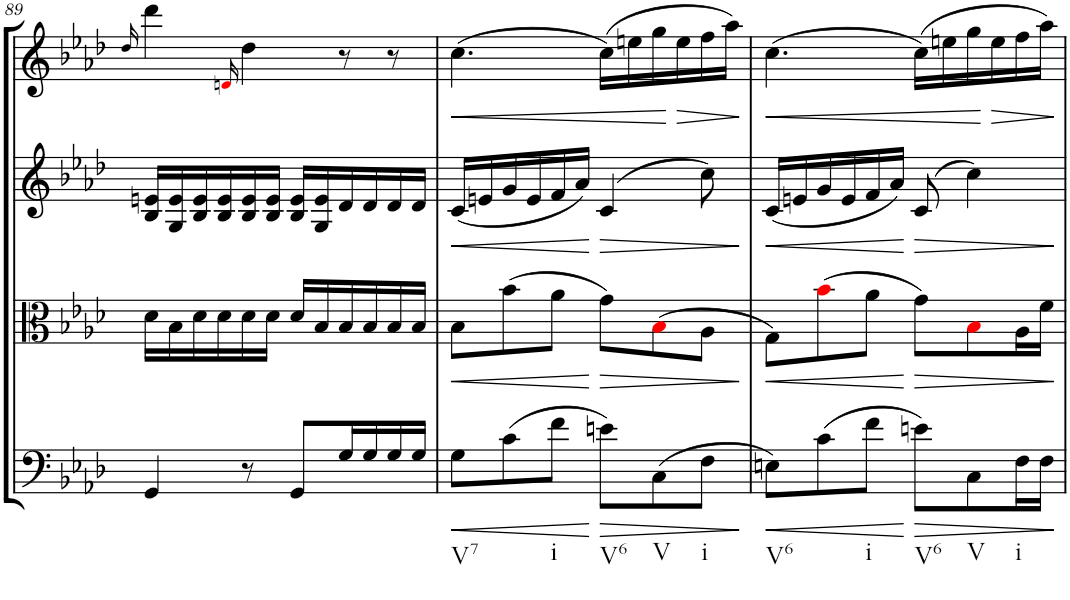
**kern	**dynam	**kern	**dynam	**kern	**dynam	**kern	**dynam
*part4	*part4	*part3	*part3	*part2	*part2	*part1	*part1
*staff4	*staff4	*staff3	*staff3	*staff2	*staff2	*staff1	*staff1
*I"Cello	*	*I"Viola	*	*I"2nd Violin	*	*I"1st Violin	*
*	*	*I'Vla	*	*I'Vln	*	*I'Vln	*
!!LO:PB:g=z
*clefF4	*	*clefC3	*	*clefG2	*	*clefG2	*
*k[b-e-a-d-]	*	*k[b-e-a-d-]	*	*k[b-e-a-d-]	*	*k[b-e-a-d-]	*
*M6/8	*	*M6/8	*	*M6/8	*	*M6/8	*
=89	=89	=89	=89	=89	=89	=89	=89
.	.	.	.	.	.	16qdd-/	.
4GG/	.	16d-\LL	.	16B-/ 16en/LL	.	4ddd-\	.
.	.	16B-\	.	16G/ 16e/	.	.	.
.	.	16d-\	.	16B-/ 16e/	.	.	.
.	.	16d-\	.	16B-/ 16e/	.	.	.
.	.	.	.	.	.	16qdni/	.
8r	.	16d-\	.	16B-/ 16e/	.	4dd-\	.
.	.	16d-\JJ	.	16B-/ 16e/JJ	.	.	.
8GG/L	.	16d-/LL	.	16B-/ 16e/LL	.	.	.
.	.	16B-/	.	16G/ 16e/	.	.	.
16G/L	.	16B-/	.	16d-/	.	8r	.
16G/	.	16B-/	.	16d-/	.	.	.
16G/	.	16B-/	.	16d-/	.	8r	.
16G/JJ	.	16B-/JJ	.	16d-/JJ	.	.	.
=90	=90	=90	=90	=90	=90	=90	=90
!LO:TX:b:t=V7	!	!	!	!	!	!	!
!	!LO:HP:b	!	!LO:HP:b	!	!LO:HP:b	!	!LO:HP:b
8G\L	<	8B-\L	<	(16c/LL	<	(4.cc\	<
.	.	.	.	16en/	.	.	.
(8c\	.	(8b-\	.	16g/	.	.	.
.	.	.	.	16e/	.	.	.
!LO:TX:b:t=i	!	!	!	!	!	!	!
8f\J	.	8a-\J	.	16f/	.	.	.
.	.	.	.	16a-/JJ)	.	.	.
!LO:TX:b:t=V6	!	!	!	!	!	!	!
!	!LO:HP:n=1:b	!	!LO:HP:n=1:b	!	!LO:HP:n=1:b	!	!
8en\L)	[ >	8g\L)	[ >	(4c/	[ >	(16cc\LL)	.
.	.	.	.	.	.	16een\	.
!LO:TX:b:t=V	!	!	!	!	!	!	!
(8C\	.	(8B-i\	.	.	.	16gg\	.
!	!	!	!	!	!	!	!LO:HP:n=1:b
.	.	.	.	.	.	16ee\	[ >
!LO:TX:b:t=i	!	!	!	!	!	!	!
8F\J	.	8A-\J	.	8cc\)	.	16ff\	.
.	.	.	.	.	.	16aa-\JJ)	.
.	]	.	]	.	]	.	]
=91	=91	=91	=91	=91	=91	=91	=91
!LO:TX:b:t=V6	!	!	!	!	!	!	!
!	!LO:HP:b	!	!LO:HP:b	!	!LO:HP:b	!	!LO:HP:b
8En\L)	<	8G\L)	<	(16c/LL	<	(4.cc\	<
.	.	.	.	16en/	.	.	.
(8c\	.	(8b-i\	.	16g/	.	.	.
.	.	.	.	16e/	.	.	.
!LO:TX:b:t=i	!	!	!	!	!	!	!
8f\J	.	8a-\J	.	16f/	.	.	.
.	.	.	.	16a-/JJ)	.	.	.
!LO:TX:b:t=V6	!	!	!	!	!	!	!
!	!LO:HP:n=1:b	!	!LO:HP:n=1:b	!	!LO:HP:n=1:b	!	!
8en\L)	[ >	8g\L)	[ >	(8c/	[ >	(16cc\LL)	.
.	.	.	.	.	.	16een\	.
!LO:TX:b:t=V	!	!	!	!	!	!	!
8C\	.	8B-i\	.	4cc\)	.	16gg\	.
!	!	!	!	!	!	!	!LO:HP:n=1:b
.	.	.	.	.	.	16ee\	[ >
!LO:TX:b:t=i	!	!	!	!	!	!	!
16F\L	.	16A-\L	.	.	.	16ff\	.
16F\JJ	.	16f\JJ	.	.	.	16aa-\JJ)	.
.	]	.	]	.	]	.	]
=	=	=	=	=	=	=	=
*-	*-	*-	*-	*-	*-	*-	*-
